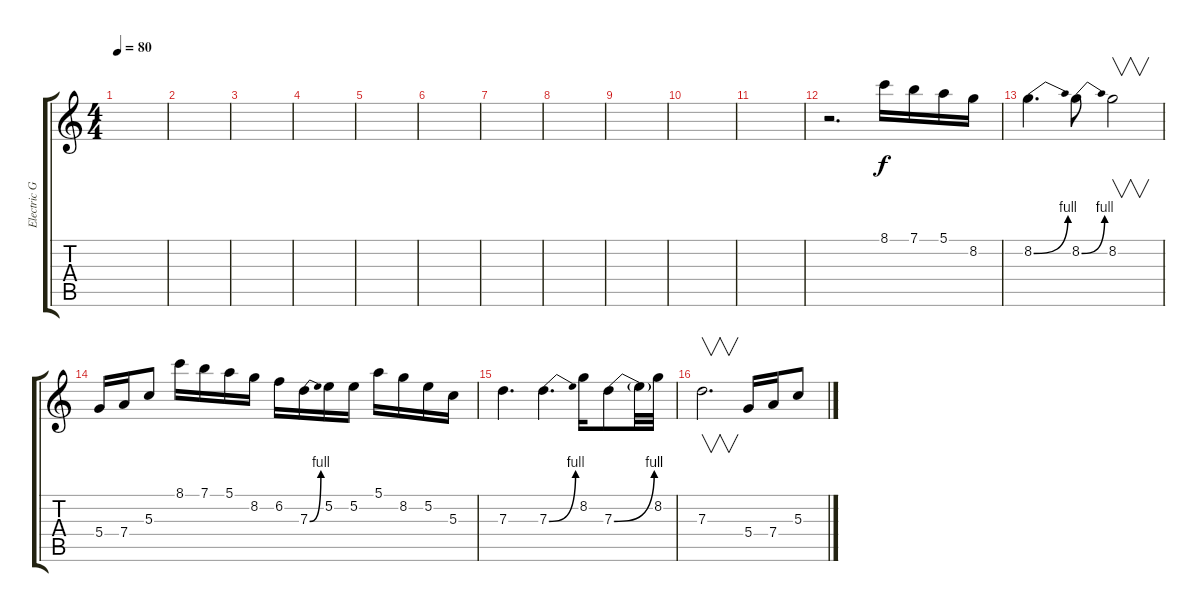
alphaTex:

\track ("Electric Guitar" "Electric G") {instrument overdrivenguitar}
\staff {score tabs}
\tuning (E4 B3 G3 D3 A2 E2) {hide}
\ts (4 4)
\tempo 80
\clef g2
\ks c
|
|
|
|
|
|
|
|
|
|
|
r.2{d} 8.1.16{dy f} 7.1.16 5.1.16 8.2.16 |
8.2{be (bend 0 0 60 4)}.4{d} 8.2{be (bend 0 0 60 4)}.8 8.2.2{v} |
5.4.16 7.4.16 5.3.8 8.1.16 7.1.16 5.1.16 8.2.16 6.2.16 7.3{be (bend 0 0 60 4)}.16 5.2.16 5.2.16 5.1.16 8.2.16 5.2.16 5.3.16 |
7.3.4{d} 7.3{be (bend 0 0 60 4)}.4{d} 8.2.16 7.3{be (bend 0 0 60 4)}.8 7.3{t}.32 8.2.32 |
7.3.2{v d} 5.4.16 7.4.16 5.3.8
